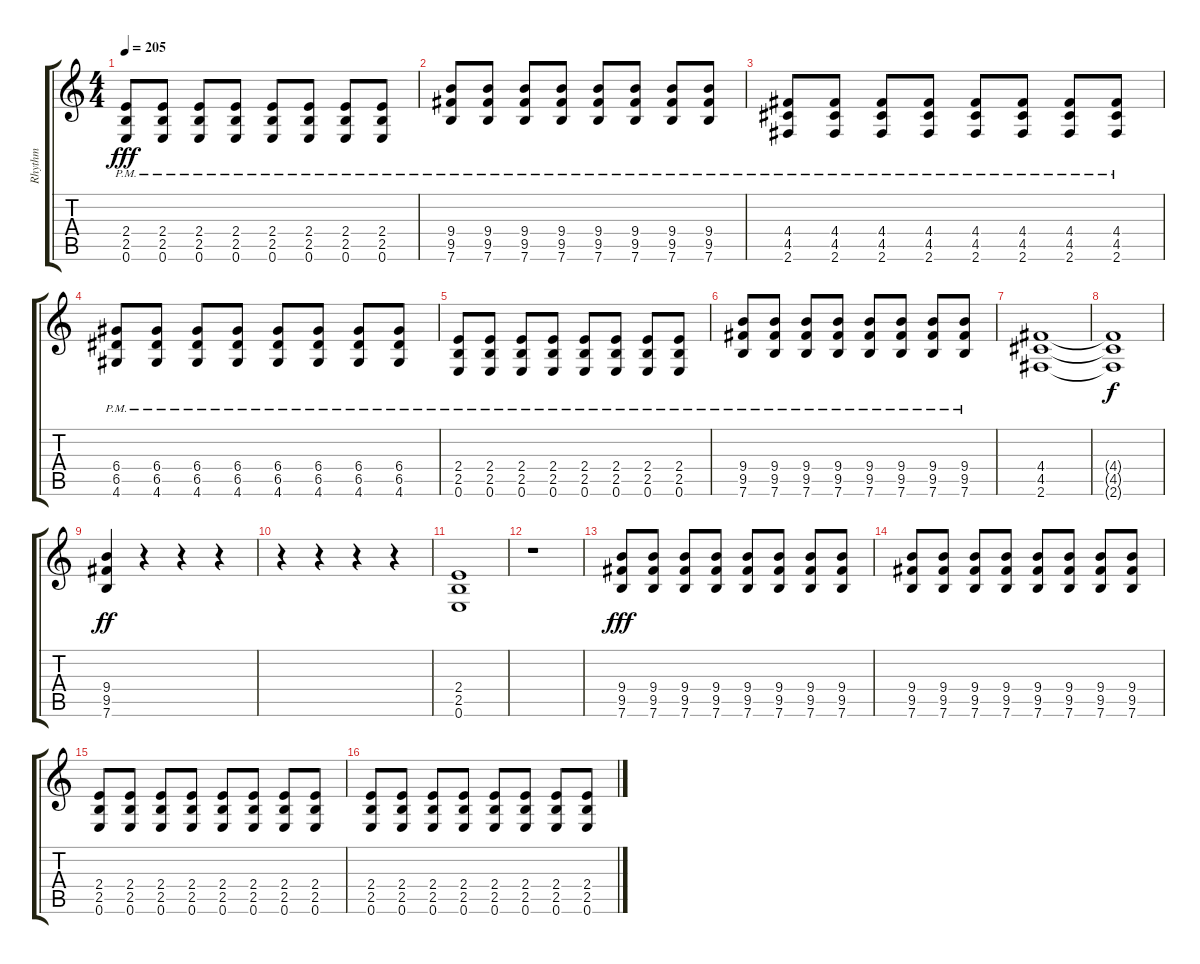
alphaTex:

\track ("Rhythm" "Rhythm") {instrument overdrivenguitar}
\staff {score tabs}
\tuning (E4 B3 G3 D3 A2 E2) {hide}
\ts (4 4)
\tempo 205
\clef g2
\ks c
(2.4{pm} 2.5{pm} 0.6{pm}).8{dy fff} (2.4{pm} 2.5{pm} 0.6{pm}).8 (2.4{pm} 2.5{pm} 0.6{pm}).8 (2.4{pm} 2.5{pm} 0.6{pm}).8 (2.4{pm} 2.5{pm} 0.6{pm}).8 (2.4{pm} 2.5{pm} 0.6{pm}).8 (2.4{pm} 2.5{pm} 0.6{pm}).8 (2.4{pm} 2.5{pm} 0.6{pm}).8 |
(9.4{pm} 9.5{pm} 7.6{pm}).8 (9.4{pm} 9.5{pm} 7.6{pm}).8 (9.4{pm} 9.5{pm} 7.6{pm}).8 (9.4{pm} 9.5{pm} 7.6{pm}).8 (9.4{pm} 9.5{pm} 7.6{pm}).8 (9.4{pm} 9.5{pm} 7.6{pm}).8 (9.4{pm} 9.5{pm} 7.6{pm}).8 (9.4{pm} 9.5{pm} 7.6{pm}).8 |
(4.4{pm} 4.5{pm} 2.6{pm}).8 (4.4{pm} 4.5{pm} 2.6{pm}).8 (4.4{pm} 4.5{pm} 2.6{pm}).8 (4.4{pm} 4.5{pm} 2.6{pm}).8 (4.4{pm} 4.5{pm} 2.6{pm}).8 (4.4{pm} 4.5{pm} 2.6{pm}).8 (4.4{pm} 4.5{pm} 2.6{pm}).8 (4.4{pm} 4.5{pm} 2.6{pm}).8 |
(6.4{pm} 6.5{pm} 4.6{pm}).8 (6.4{pm} 6.5{pm} 4.6{pm}).8 (6.4{pm} 6.5{pm} 4.6{pm}).8 (6.4{pm} 6.5{pm} 4.6{pm}).8 (6.4{pm} 6.5{pm} 4.6{pm}).8 (6.4{pm} 6.5{pm} 4.6{pm}).8 (6.4{pm} 6.5{pm} 4.6{pm}).8 (6.4{pm} 6.5{pm} 4.6{pm}).8 |
(2.4{pm} 2.5{pm} 0.6{pm}).8 (2.4{pm} 2.5{pm} 0.6{pm}).8 (2.4{pm} 2.5{pm} 0.6{pm}).8 (2.4{pm} 2.5{pm} 0.6{pm}).8 (2.4{pm} 2.5{pm} 0.6{pm}).8 (2.4{pm} 2.5{pm} 0.6{pm}).8 (2.4{pm} 2.5{pm} 0.6{pm}).8 (2.4{pm} 2.5{pm} 0.6{pm}).8 |
(9.4{pm} 9.5{pm} 7.6{pm}).8 (9.4{pm} 9.5{pm} 7.6{pm}).8 (9.4{pm} 9.5{pm} 7.6{pm}).8 (9.4{pm} 9.5{pm} 7.6{pm}).8 (9.4{pm} 9.5{pm} 7.6{pm}).8 (9.4{pm} 9.5{pm} 7.6{pm}).8 (9.4{pm} 9.5{pm} 7.6{pm}).8 (9.4{pm} 9.5{pm} 7.6{pm}).8 |
(4.4 4.5 2.6).1 |
(4.4{t} 4.5{t} 2.6{t}).1{dy f} |
(9.4 9.5 7.6).4{dy ff} r.4 r.4 r.4 |
r.4 r.4 r.4 r.4 |
(2.4 2.5 0.6).1 |
r.1 |
(9.4 9.5 7.6).8{dy fff} (9.4 9.5 7.6).8 (9.4 9.5 7.6).8 (9.4 9.5 7.6).8 (9.4 9.5 7.6).8 (9.4 9.5 7.6).8 (9.4 9.5 7.6).8 (9.4 9.5 7.6).8 |
(9.4 9.5 7.6).8 (9.4 9.5 7.6).8 (9.4 9.5 7.6).8 (9.4 9.5 7.6).8 (9.4 9.5 7.6).8 (9.4 9.5 7.6).8 (9.4 9.5 7.6).8 (9.4 9.5 7.6).8 |
(2.4 2.5 0.6).8 (2.4 2.5 0.6).8 (2.4 2.5 0.6).8 (2.4 2.5 0.6).8 (2.4 2.5 0.6).8 (2.4 2.5 0.6).8 (2.4 2.5 0.6).8 (2.4 2.5 0.6).8 |
(2.4 2.5 0.6).8 (2.4 2.5 0.6).8 (2.4 2.5 0.6).8 (2.4 2.5 0.6).8 (2.4 2.5 0.6).8 (2.4 2.5 0.6).8 (2.4 2.5 0.6).8 (2.4 2.5 0.6).8
